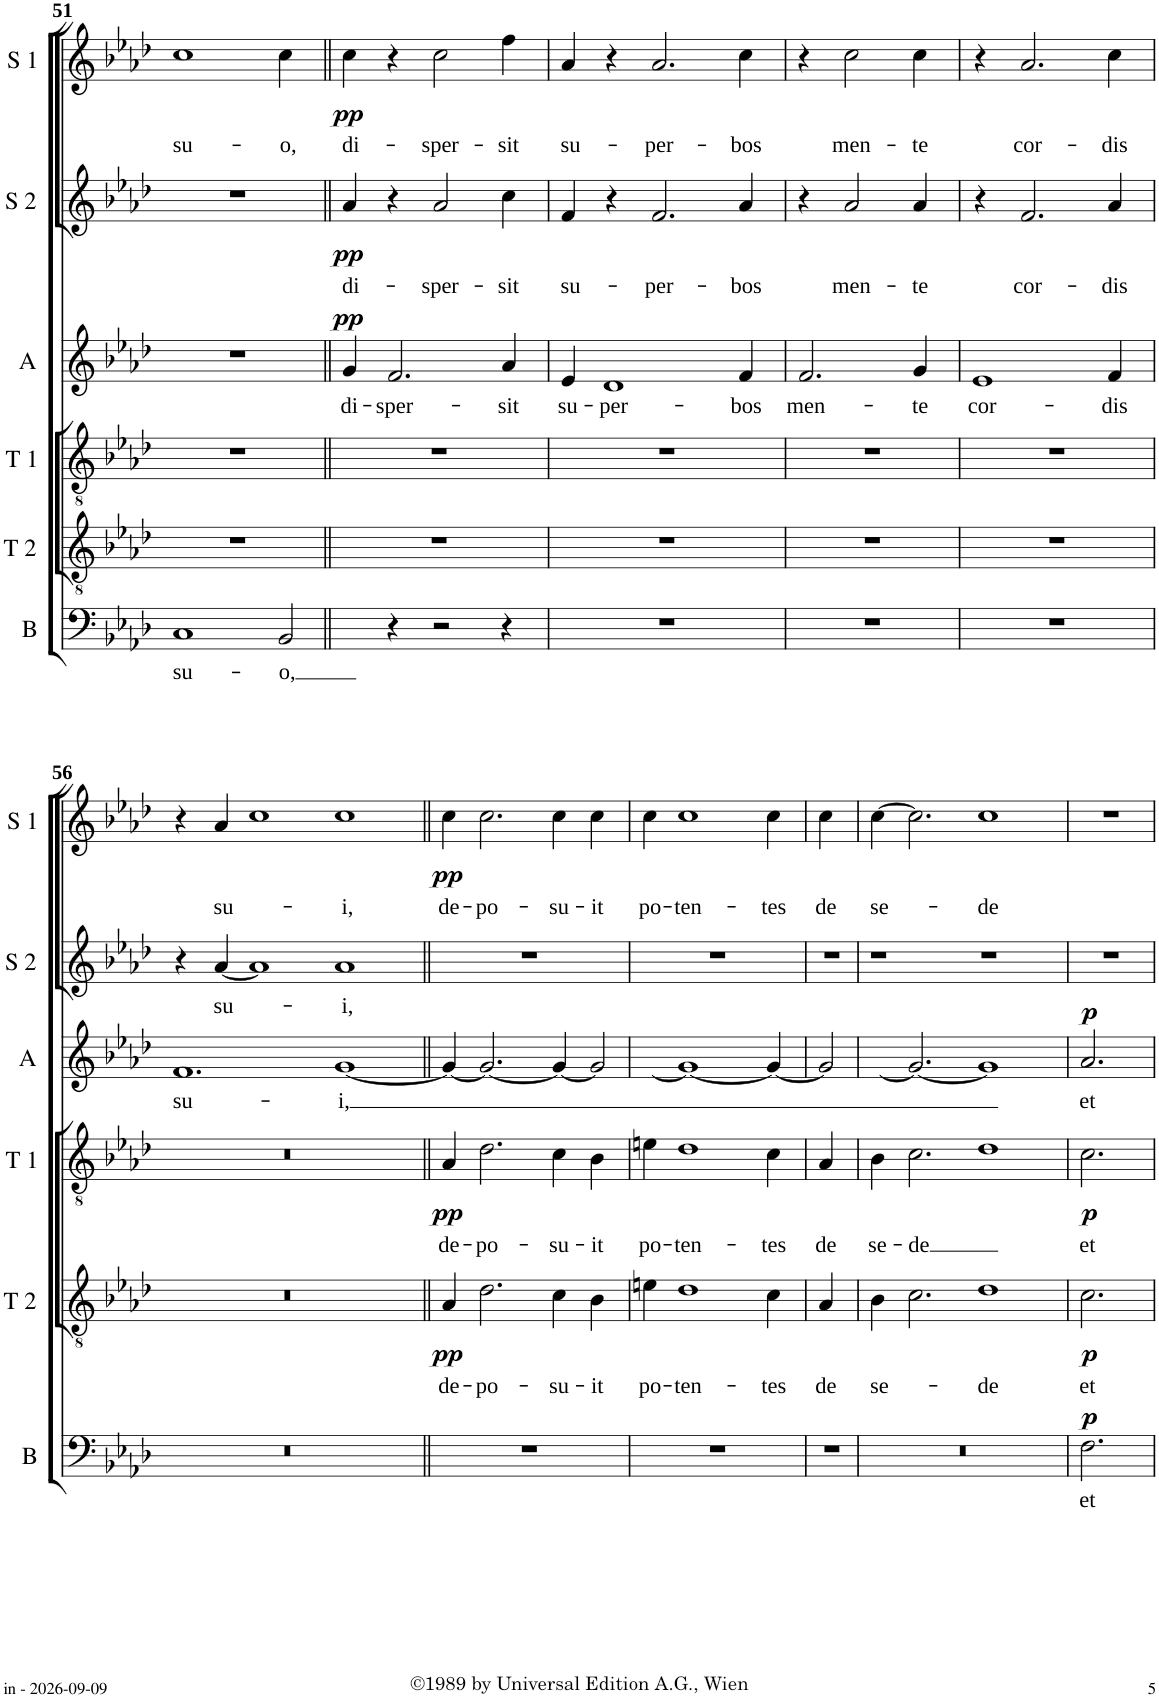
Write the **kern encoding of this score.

**kern	**text	**dynam	**kern	**text	**dynam	**kern	**text	**dynam	**kern	**text	**dynam	**kern	**text	**dynam	**kern	**text	**dynam
*part6	*part6	*part6	*part5	*part5	*part5	*part4	*part4	*part4	*part3	*part3	*part3	*part2	*part2	*part2	*part1	*part1	*part1
*staff6	*staff6	*staff6	*staff5	*staff5	*staff5	*staff4	*staff4	*staff4	*staff3	*staff3	*staff3	*staff2	*staff2	*staff2	*staff1	*staff1	*staff1
*I"Basse	*	*	*I"Ténor 2	*	*	*I"Ténor 1	*	*	*I"Alto	*	*	*I"Soprano 2	*	*	*I"Soprano 1	*	*
*I'B	*	*	*I'T 2	*	*	*I'T 1	*	*	*I'A	*	*	*I'S 2	*	*	*I'S 1	*	*
!!LO:PB:g=z
*clefF4	*	*	*clefGv2	*	*	*clefGv2	*	*	*clefG2	*	*	*clefG2	*	*	*clefG2	*	*
*	*	*	*Trd4c7	*	*	*	*	*	*	*	*	*	*	*	*	*	*
*k[b-e-a-d-]	*	*	*k[b-e-a-d-]	*	*	*k[b-e-a-d-]	*	*	*k[b-e-a-d-]	*	*	*k[b-e-a-d-]	*	*	*k[b-e-a-d-]	*	*
*A-:	*	*	*A-:	*	*	*A-:	*	*	*A-:	*	*	*A-:	*	*	*A-:	*	*
*M5/4	*	*	*M5/4	*	*	*M5/4	*	*	*M5/4	*	*	*M5/4	*	*	*M5/4	*	*
=51	=51	=51	=51	=51	=51	=51	=51	=51	=51	=51	=51	=51	=51	=51	=51	=51	=51
!	!LO:LY:b	!	!	!	!	!	!	!	!	!	!	!	!	!	!	!LO:LY:b	!
1C	su-	.	4%5r	.	.	4%5r	.	.	4%5r	.	.	4%5r	.	.	1cc	su-	.
!	!LO:LY:b	!	!	!	!	!	!	!	!	!	!	!	!	!	!	!LO:LY:b	!
[4BB-/	-o,	.	.	.	.	.	.	.	.	.	.	.	.	.	4cc\	-o,	.
=52||	=52||	=52||	=52||	=52||	=52||	=52||	=52||	=52||	=52||	=52||	=52||	=52||	=52||	=52||	=52||	=52||	=52||
!	!	!	!	!	!	!	!	!	!	!LO:LY:b	!LO:DY:a	!	!LO:LY:b	!LO:DY:b	!	!LO:LY:b	!LO:DY:b
4BB-/]	.	.	4%5r	.	.	4%5r	.	.	4g/	di-	pp	4a-/	di-	pp	4cc\	di-	pp
!	!	!	!	!	!	!	!	!	!	!LO:LY:b	!	!	!	!	!	!	!
4r	.	.	.	.	.	.	.	.	2.f/	-sper-	.	4r	.	.	4r	.	.
!	!	!	!	!	!	!	!	!	!	!	!	!	!LO:LY:b	!	!	!LO:LY:b	!
2r	.	.	.	.	.	.	.	.	.	.	.	2a-/	-sper-	.	2cc\	-sper-	.
!	!	!	!	!	!	!	!	!	!	!LO:LY:b	!	!	!LO:LY:b	!	!	!LO:LY:b	!
4r	.	.	.	.	.	.	.	.	4a-/	-sit	.	4cc\	-sit	.	4ff\	-sit	.
=53	=53	=53	=53	=53	=53	=53	=53	=53	=53	=53	=53	=53	=53	=53	=53	=53	=53
*M6/4	*	*	*M6/4	*	*	*M6/4	*	*	*M6/4	*	*	*M6/4	*	*	*M6/4	*	*
!	!	!	!	!	!	!	!	!	!	!LO:LY:b	!	!	!LO:LY:b	!	!	!LO:LY:b	!
1.r	.	.	1.r	.	.	1.r	.	.	4e-/	su-	.	4f/	su-	.	4a-/	su-	.
!	!	!	!	!	!	!	!	!	!	!LO:LY:b	!	!	!	!	!	!	!
.	.	.	.	.	.	.	.	.	1d-	-per-	.	4r	.	.	4r	.	.
!	!	!	!	!	!	!	!	!	!	!	!	!	!LO:LY:b	!	!	!LO:LY:b	!
.	.	.	.	.	.	.	.	.	.	.	.	2.f/	-per-	.	2.a-/	-per-	.
!	!	!	!	!	!	!	!	!	!	!LO:LY:b	!	!	!LO:LY:b	!	!	!LO:LY:b	!
.	.	.	.	.	.	.	.	.	4f/	-bos	.	4a-/	-bos	.	4cc\	-bos	.
=54	=54	=54	=54	=54	=54	=54	=54	=54	=54	=54	=54	=54	=54	=54	=54	=54	=54
*M4/4	*	*	*M4/4	*	*	*M4/4	*	*	*M4/4	*	*	*M4/4	*	*	*M4/4	*	*
!	!	!	!	!	!	!	!	!	!	!LO:LY:b	!	!	!	!	!	!	!
1r	.	.	1r	.	.	1r	.	.	2.f/	men-	.	4r	.	.	4r	.	.
!	!	!	!	!	!	!	!	!	!	!	!	!	!LO:LY:b	!	!	!LO:LY:b	!
.	.	.	.	.	.	.	.	.	.	.	.	2a-/	men-	.	2cc\	men-	.
!	!	!	!	!	!	!	!	!	!	!LO:LY:b	!	!	!LO:LY:b	!	!	!LO:LY:b	!
.	.	.	.	.	.	.	.	.	4g/	-te	.	4a-/	-te	.	4cc\	-te	.
=55	=55	=55	=55	=55	=55	=55	=55	=55	=55	=55	=55	=55	=55	=55	=55	=55	=55
*M5/4	*	*	*M5/4	*	*	*M5/4	*	*	*M5/4	*	*	*M5/4	*	*	*M5/4	*	*
!	!	!	!	!	!	!	!	!	!	!LO:LY:b	!	!	!	!	!	!	!
4%5r	.	.	4%5r	.	.	4%5r	.	.	1e-	cor-	.	4r	.	.	4r	.	.
!	!	!	!	!	!	!	!	!	!	!	!	!	!LO:LY:b	!	!	!LO:LY:b	!
.	.	.	.	.	.	.	.	.	.	.	.	2.f/	cor-	.	2.a-/	cor-	.
!	!	!	!	!	!	!	!	!	!	!LO:LY:b	!	!	!LO:LY:b	!	!	!LO:LY:b	!
.	.	.	.	.	.	.	.	.	4f/	-dis	.	4a-/	-dis	.	4cc\	-dis	.
!!LO:LB:g=z
=56	=56	=56	=56	=56	=56	=56	=56	=56	=56	=56	=56	=56	=56	=56	=56	=56	=56
*M10/4	*	*	*M10/4	*	*	*M10/4	*	*	*M10/4	*	*	*M10/4	*	*	*M10/4	*	*
!	!	!	!	!	!	!	!	!	!	!LO:LY:b	!	!	!	!	!	!	!
2%5r	.	.	2%5r	.	.	2%5r	.	.	1.f	su-	.	4r	.	.	4r	.	.
!	!	!	!	!	!	!	!	!	!	!	!	!	!LO:LY:b	!	!	!LO:LY:b	!
.	.	.	.	.	.	.	.	.	.	.	.	[4a-/	su-	.	4a-/	su-	.
.	.	.	.	.	.	.	.	.	.	.	.	1a-]	.	.	1cc	.	.
!	!	!	!	!	!	!	!	!	!	!LO:LY:b	!	!	!LO:LY:b	!	!	!LO:LY:b	!
.	.	.	.	.	.	.	.	.	[1g	-i,	.	1a-	-i,	.	1cc	-i,	.
=57||	=57||	=57||	=57||	=57||	=57||	=57||	=57||	=57||	=57||	=57||	=57||	=57||	=57||	=57||	=57||	=57||	=57||
*M6/4	*	*	*M6/4	*	*	*M6/4	*	*	*M6/4	*	*	*M6/4	*	*	*M6/4	*	*
!	!	!	!	!LO:LY:b	!LO:DY:b	!	!LO:LY:b	!LO:DY:b	!	!	!	!	!	!	!	!LO:LY:b	!LO:DY:b
1.r	.	.	4A-/	de-	pp	4A-/	de-	pp	4g/_	.	.	1.r	.	.	4cc\	de-	pp
!	!	!	!	!LO:LY:b	!	!	!LO:LY:b	!	!	!	!	!	!	!	!	!LO:LY:b	!
.	.	.	2.d-\	-po-	.	2.d-\	-po-	.	2.g/_	.	.	.	.	.	2.cc\	-po-	.
!	!	!	!	!LO:LY:b	!	!	!LO:LY:b	!	!	!	!	!	!	!	!	!LO:LY:b	!
.	.	.	4c\	-su-	.	4c\	-su-	.	4g/_	.	.	.	.	.	4cc\	-su-	.
!	!	!	!	!LO:LY:b	!	!	!LO:LY:b	!	!	!	!	!	!	!	!	!LO:LY:b	!
.	.	.	4B-\	-it	.	4B-\	-it	.	4g/_	.	.	.	.	.	4cc\	-it	.
=58	=58	=58	=58	=58	=58	=58	=58	=58	=58	=58	=58	=58	=58	=58	=58	=58	=58
!	!	!	!	!LO:LY:b	!	!	!LO:LY:b	!	!	!	!	!	!	!	!	!LO:LY:b	!
1.r	.	.	4en\	po-	.	4en\	po-	.	4g/_	.	.	1.r	.	.	4cc\	po-	.
!	!	!	!	!LO:LY:b	!	!	!LO:LY:b	!	!	!	!	!	!	!	!	!LO:LY:b	!
.	.	.	1d-	-ten-	.	1d-	-ten-	.	1g_	.	.	.	.	.	1cc	-ten-	.
!	!	!	!	!LO:LY:b	!	!	!LO:LY:b	!	!	!	!	!	!	!	!	!LO:LY:b	!
.	.	.	4c\	-tes	.	4c\	-tes	.	4g/_	.	.	.	.	.	4cc\	-tes	.
=59	=59	=59	=59	=59	=59	=59	=59	=59	=59	=59	=59	=59	=59	=59	=59	=59	=59
*M1/4	*	*	*M1/4	*	*	*M1/4	*	*	*M1/4	*	*	*M1/4	*	*	*M1/4	*	*
!	!	!	!	!LO:LY:b	!	!	!LO:LY:b	!	!	!	!	!	!	!	!	!LO:LY:b	!
4r	.	.	4A-/	de	.	4A-/	de	.	4g/_	.	.	4r	.	.	4cc\	de	.
=60	=60	=60	=60	=60	=60	=60	=60	=60	=60	=60	=60	=60	=60	=60	=60	=60	=60
*M8/4	*	*	*M8/4	*	*	*M8/4	*	*	*M8/4	*	*	*M8/4	*	*	*M8/4	*	*
!	!	!	!	!LO:LY:b	!	!	!LO:LY:b	!	!	!	!	!	!	!	!	!LO:LY:b	!
0r	.	.	4B-\	se-	.	4B-\	se-	.	4g/_	.	.	1r	.	.	[4cc\	se-	.
!	!	!	!	!	!	!	!LO:LY:b	!	!	!	!	!	!	!	!	!	!
.	.	.	2.c\	.	.	2.c\	-de	.	2.g/_	.	.	.	.	.	2.cc\]	.	.
!	!	!	!	!LO:LY:b	!	!	!	!	!	!	!	!	!	!	!	!LO:LY:b	!
.	.	.	1d-	-de	.	1d-	.	.	1g]	.	.	1r	.	.	1cc	-de	.
=61	=61	=61	=61	=61	=61	=61	=61	=61	=61	=61	=61	=61	=61	=61	=61	=61	=61
*M3/4	*	*	*M3/4	*	*	*M3/4	*	*	*M3/4	*	*	*M3/4	*	*	*M3/4	*	*
!	!LO:LY:b	!LO:DY:a	!	!LO:LY:b	!LO:DY:b	!	!LO:LY:b	!LO:DY:b	!	!LO:LY:b	!LO:DY:a	!	!	!	!	!	!
2.F\	et	p	2.c\	et	p	2.c\	et	p	2.a-/	et	p	2.r	.	.	2.r	.	.
=	=	=	=	=	=	=	=	=	=	=	=	=	=	=	=	=	=
*-	*-	*-	*-	*-	*-	*-	*-	*-	*-	*-	*-	*-	*-	*-	*-	*-	*-
